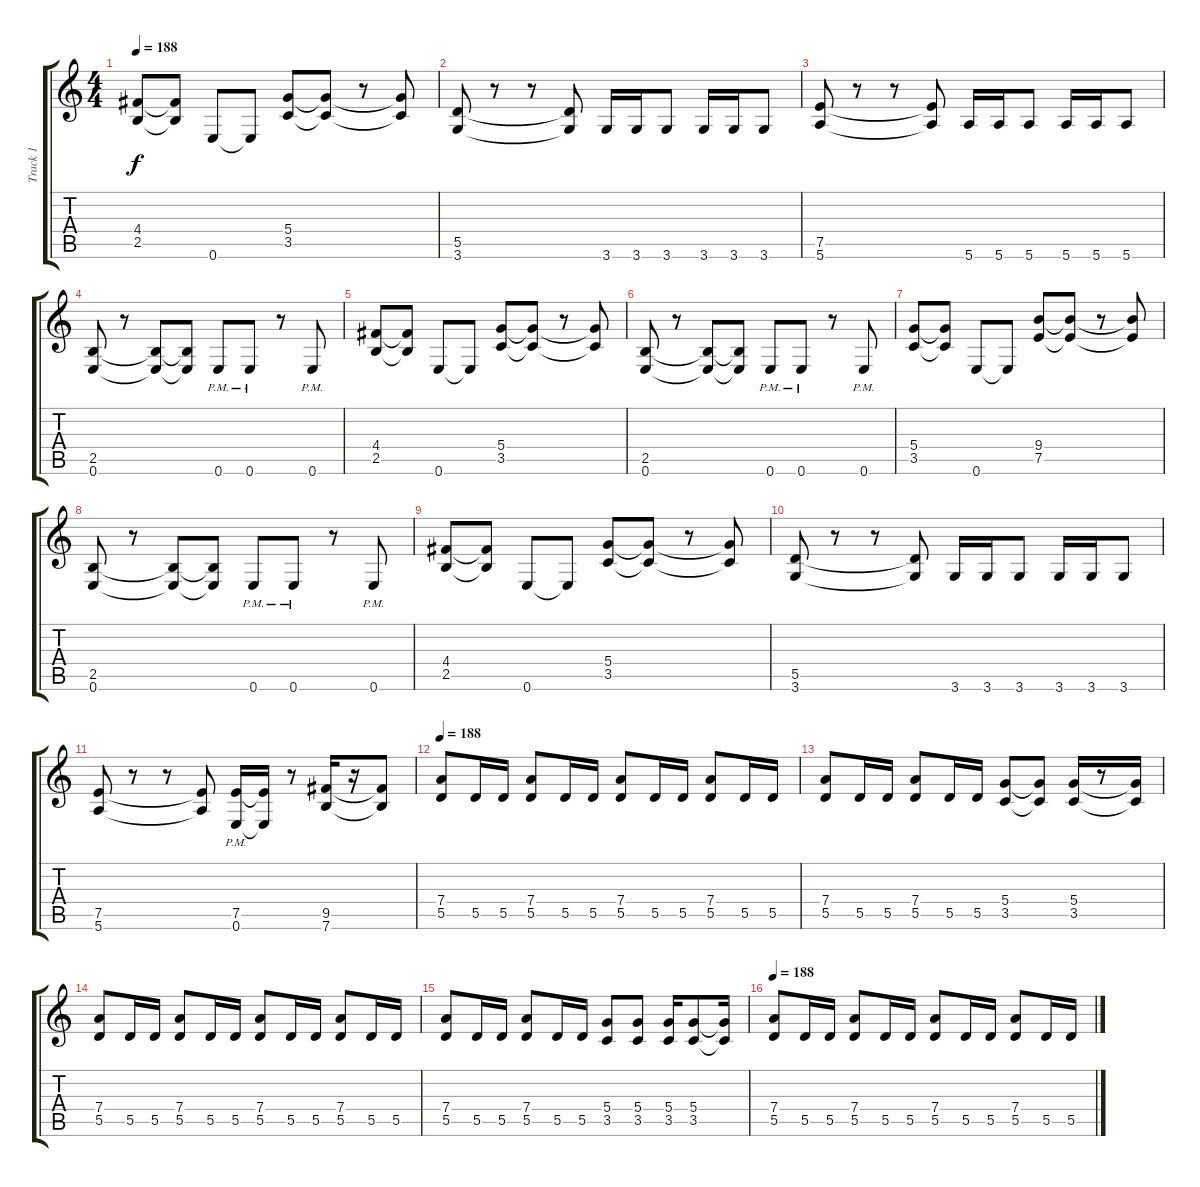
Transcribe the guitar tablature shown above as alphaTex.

\track ("Track 1" "Track 1") {instrument distortionguitar}
\staff {score tabs}
\tuning (E4 B3 G3 D3 A2 E2) {hide}
\ts (4 4)
\tempo 188
\clef g2
\ks c
(4.4 2.5).8{dy f} (4.4{t} 2.5{t}).8 0.6.8 0.6{t}.8 (5.4 3.5).8 (5.4{t} 3.5{t}).8 r.8 (5.4{t} 3.5{t}).8 |
(5.5 3.6).8 r.8 r.8 (5.5{t} 3.6{t}).8 3.6.16 3.6.16 3.6.8 3.6.16 3.6.16 3.6.8 |
(7.5 5.6).8 r.8 r.8 (7.5{t} 5.6{t}).8 5.6.16 5.6.16 5.6.8 5.6.16 5.6.16 5.6.8 |
(2.5 0.6).8 r.8 (2.5{t} 0.6{t}).8 (2.5{t} 0.6{t}).8 0.6{pm}.8 0.6{pm}.8 r.8 0.6{pm}.8 |
(4.4 2.5).8 (4.4{t} 2.5{t}).8 0.6.8 0.6{t}.8 (5.4 3.5).8 (5.4{t} 3.5{t}).8 r.8 (5.4{t} 3.5{t}).8 |
(2.5 0.6).8 r.8 (2.5{t} 0.6{t}).8 (2.5{t} 0.6{t}).8 0.6{pm}.8 0.6{pm}.8 r.8 0.6{pm}.8 |
(5.4 3.5).8 (5.4{t} 3.5{t}).8 0.6.8 0.6{t}.8 (9.4 7.5).8 (9.4{t} 7.5{t}).8 r.8 (9.4{t} 7.5{t}).8 |
(2.5 0.6).8 r.8 (2.5{t} 0.6{t}).8 (2.5{t} 0.6{t}).8 0.6{pm}.8 0.6{pm}.8 r.8 0.6{pm}.8 |
(4.4 2.5).8 (4.4{t} 2.5{t}).8 0.6.8 0.6{t}.8 (5.4 3.5).8 (5.4{t} 3.5{t}).8 r.8 (5.4{t} 3.5{t}).8 |
(5.5 3.6).8 r.8 r.8 (5.5{t} 3.6{t}).8 3.6.16 3.6.16 3.6.8 3.6.16 3.6.16 3.6.8 |
(7.5 5.6).8 r.8 r.8 (7.5{t} 5.6{t}).8 (7.5{pm} 0.6{pm}).16 (7.5{t} 0.6{t}).16 r.8 (9.5 7.6).16 r.16 (9.5{t} 7.6{t}).8 |
\tempo 188
(7.4 5.5).8 5.5.16 5.5.16 (7.4 5.5).8 5.5.16 5.5.16 (7.4 5.5).8 5.5.16 5.5.16 (7.4 5.5).8 5.5.16 5.5.16 |
(7.4 5.5).8 5.5.16 5.5.16 (7.4 5.5).8 5.5.16 5.5.16 (5.4 3.5).8 (5.4{t} 3.5{t}).8 (5.4 3.5).16 r.8 (5.4{t} 3.5{t}).16 |
(7.4 5.5).8 5.5.16 5.5.16 (7.4 5.5).8 5.5.16 5.5.16 (7.4 5.5).8 5.5.16 5.5.16 (7.4 5.5).8 5.5.16 5.5.16 |
(7.4 5.5).8 5.5.16 5.5.16 (7.4 5.5).8 5.5.16 5.5.16 (5.4 3.5).8 (5.4 3.5).8 (5.4 3.5).16 (5.4 3.5).8 (5.4{t} 3.5{t}).16 |
\tempo 188
(7.4 5.5).8 5.5.16 5.5.16 (7.4 5.5).8 5.5.16 5.5.16 (7.4 5.5).8 5.5.16 5.5.16 (7.4 5.5).8 5.5.16 5.5.16
